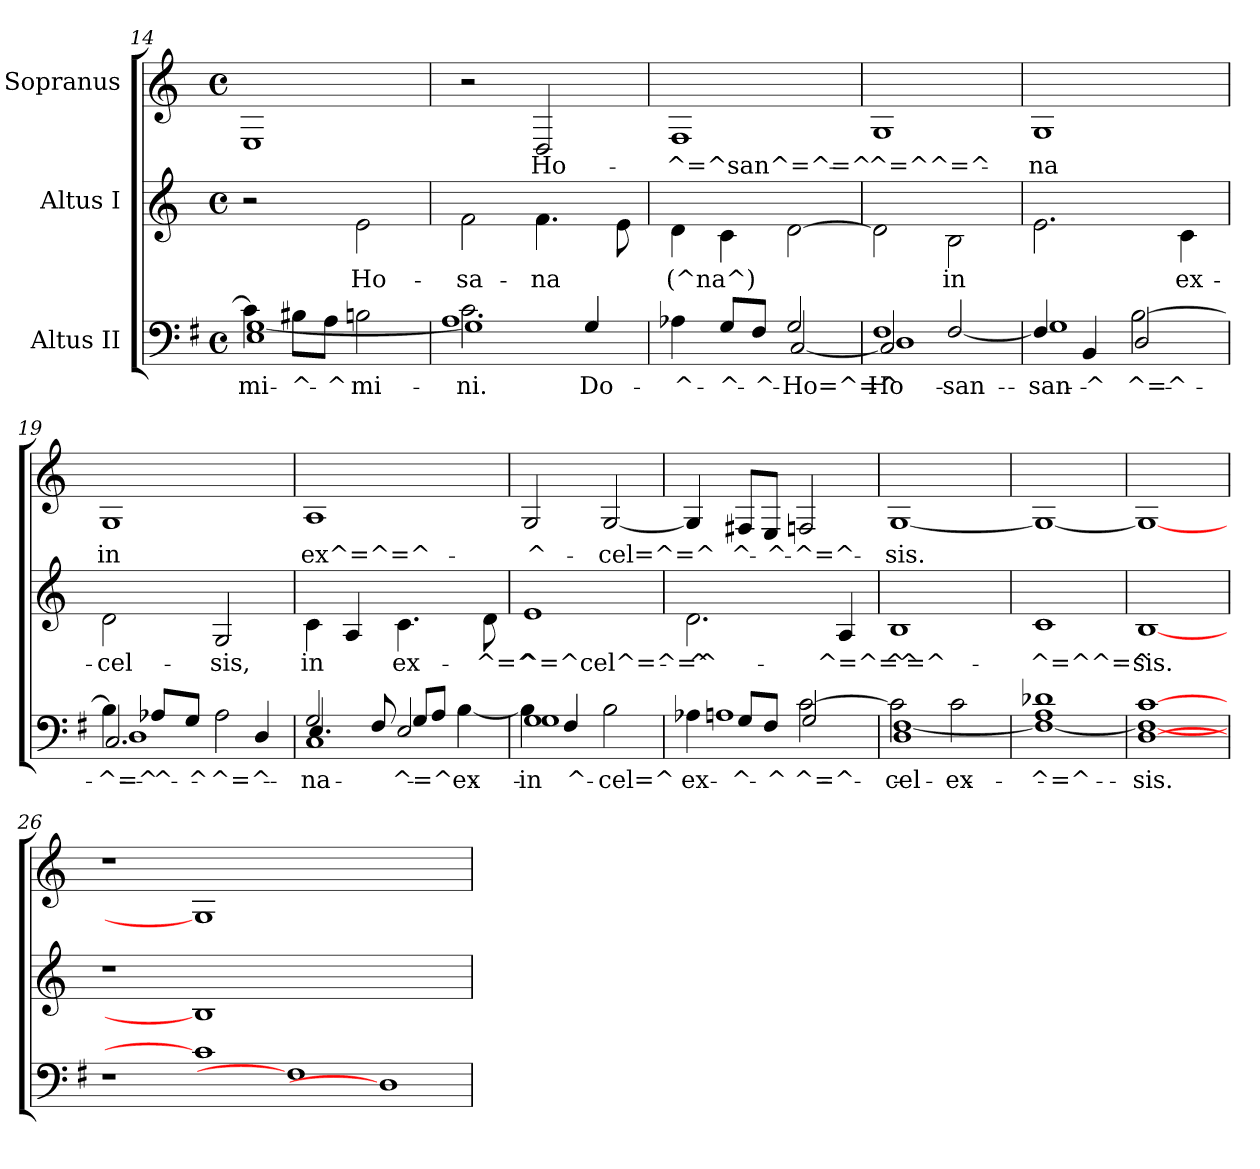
**kern	**text	**kern	**text	**kern	**text
*part3	*part3	*part2	*part2	*part1	*part1
*staff3	*staff3	*staff2	*staff2	*staff1	*staff1
*I"Altus II	*	*I"Altus I	*	*I"Sopranus	*
*clefF4	*	*clefG2	*	*clefG2	*
*ITrd4c7	*	*ITrd-7c-12	*	*ITrd-7c-12	*
*k[]	*	*k[]	*	*k[]	*
*C:	*	*C:	*	*C:	*
*M4/4	*	*M4/4	*	*M4/4	*
*met(c)	*	*met(c)	*	*met(c)	*
=14	=14	=14	=14	=14	=14
*^	*	*	*	*	*
*	*^	*	*	*	*	*
!	!	!	!LO:LY:b	!	!	!	!
4F\]	[<1C	1AA	-mi-	2r	.	1e	.
!	!	!	!LO:LY:b	!	!	!	!
8E#X\L	.	.	-^-	.	.	.	.
!	!	!	!LO:LY:b	!	!	!	!
8D\J	.	.	-^	.	.	.	.
!	!	!	!LO:LY:b	!	!LO:LY:b	!	!
2En\	.	.	mi-	2ee\	Ho-	.	.
=15	=15	=15	=15	=15	=15	=15	=15
!	!	!	!LO:LY:b	!	!	!	!
!	!	!	!LO:LY:b	!	!LO:LY:b	!	!
2.F\	1C]	1D	-ni.	2ff\	-sa-	2r	.
!	!	!	!	!	!LO:LY:b	!	!LO:LY:b
.	.	.	.	4.ff\	-na	2d/	Ho-
!	!	!	!LO:LY:b	!	!	!	!
4C/	.	.	Do-	.	.	.	.
.	.	.	.	8ee\	.	.	.
*v	*v	*v	*	*	*	*	*
!!LO:LB:g=z
=16	=16	=16	=16	=16	=16
!	!LO:LY:b	!	!LO:LY:b	!	!LO:LY:b
*^	*	*	*	*	*
4D-X\	2ryy	^-	4dd\	(^na^)	1f	-^=^san^=^=^-
!	!	!LO:LY:b	!	!	!	!
8C/L	.	-^-	4cc\	.	.	.
!	!	!LO:LY:b	!	!	!	!
8BB/J	.	-^-	.	.	.	.
!	!	!LO:LY:b	!	!	!	!
!	!	!LO:LY:b	!	!	!	!
2C/	[<2FF/	-Ho=^=^	[>2dd\	.	.	.
=17	=17	=17	=17	=17	=17	=17
!	!	!LO:LY:b	!	!	!	!
*	*^	*	*	*	*	*
!	!	!	!LO:LY:b	!	!	!	!LO:LY:b
1BB	2FF/]	1GG	-Ho-	2dd\]	.	1g	-^=^^=^-
!	!	!	!LO:LY:b	!	!LO:LY:b	!	!
.	[<2BB/	.	san-	2b\	in	.	.
=18	=18	=18	=18	=18	=18	=18	=18
!	!	!	!LO:LY:b	!	!	!	!LO:LY:b
2ryy	4BB/]	1C	-san-	2.ee\	.	1g	-na
!	!	!	!LO:LY:b	!	!	!	!
.	4EE/	.	-^-	.	.	.	.
!	!	!	!LO:LY:b	!	!	!	!
!	!	!	!LO:LY:b	!	!	!	!
[>2E\	2GG/	.	-^=^-	.	.	.	.
!	!	!	!	!	!LO:LY:b	!	!
.	.	.	.	4cc\	ex-	.	.
=19	=19	=19	=19	=19	=19	=19	=19
!	!	!	!LO:LY:b	!	!	!	!
!	!	!	!LO:LY:b	!	!LO:LY:b	!	!LO:LY:b
4E\]	2.FF/	1GG	^=^-	2dd\	-cel-	1g	in
!	!	!	!LO:LY:b	!	!	!	!
8D-X/L	.	.	-^-	.	.	.	.
!	!	!	!LO:LY:b	!	!	!	!
8C/J	.	.	-^	.	.	.	.
!	!	!	!LO:LY:b	!	!LO:LY:b	!	!
2D-\	.	.	^=^-	2g/	-sis,	.	.
.	4GG/	.	.	.	.	.	.
=20	=20	=20	=20	=20	=20	=20	=20
!	!	!	!LO:LY:b	!	!	!	!
!	!	!	!LO:LY:b	!	!	!	!
!	!	!	!LO:LY:b	!	!LO:LY:b	!	!LO:LY:b
2C/	4.AA/	1FF	-na	4cc\	in	1a	ex^=^=^-
.	.	.	.	4a/	.	.	.
.	8BB/	.	.	.	.	.	.
!	!	!	!LO:LY:b	!	!LO:LY:b	!	!
2AA/	8C/L	.	-^=^-	4.cc\	ex-	.	.
.	8D/J	.	.	.	.	.	.
!	!	!	!LO:LY:b	!	!	!	!
.	[>4E\	.	ex-	.	.	.	.
!	!	!	!	!	!LO:LY:b	!	!
.	.	.	.	8dd\	-^=^	.	.
!!LO:PB:g=z
=21	=21	=21	=21	=21	=21	=21	=21
!	!	!	!LO:LY:b	!	!	!	!
!	!	!	!LO:LY:b	!	!LO:LY:b	!	!LO:LY:b
1C	4E\]	1C	in	1ee	^=^cel^=^=^-	2g/	-^-
!	!	!	!LO:LY:b	!	!	!	!
.	4BB/	.	^-	.	.	.	.
!	!	!	!LO:LY:b	!	!	!	!LO:LY:b
.	2E\	.	-cel=^	.	.	[<2g/	-cel=^=^
=22	=22	=22	=22	=22	=22	=22	=22
!	!	!	!LO:LY:b	!	!	!	!
!	!	!	!LO:LY:b	!	!LO:LY:b	!	!
2ryy	4D-X\	1D	-ex-	2.dd\	-^-	4g/]	.
!	!	!	!LO:LY:b	!	!	!	!LO:LY:b
.	8C/L	.	-^-	.	.	8f#X/L	^-
!	!	!	!LO:LY:b	!	!	!	!LO:LY:b
.	8BB/J	.	-^-	.	.	8e/J	-^-
!	!	!	!LO:LY:b	!	!	!	!
!	!	!	!LO:LY:b	!	!	!	!LO:LY:b
[>2F\	2C/	.	-^=^-	.	.	2fn/	-^=^-
!	!	!	!	!	!LO:LY:b	!	!
.	.	.	.	4a/	-^=^=^	.	.
=23	=23	=23	=23	=23	=23	=23	=23
!	!	!	!LO:LY:b	!	!	!	!
!	!	!	!LO:LY:b	!	!LO:LY:b	!	!LO:LY:b
2F\]	[<1BB	1GG	cel-	1b	^=^-	[<1g	-sis.
!	!	!	!LO:LY:b	!	!	!	!
2F\	.	.	-ex-	.	.	.	.
=24	=24	=24	=24	=24	=24	=24	=24
!	!	!	!LO:LY:b	!	!	!	!
!	!	!	!LO:LY:b	!	!LO:LY:b	!	!
1G-X	1BB_	1D	-^=^-	1cc	-^=^^=^-	1g_	.
=25	=25	=25	=25	=25	=25	=25	=25
!	!	!	!LO:LY:b	!	!	!	!
!	!	!	!LO:LY:b	!	!LO:LY:b	!	!
[1F	1BB_	[1GG	sis.	[1b	-sis.	1g_	.
*v	*v	*v	*	*	*	*	*
!!LO:LB:g=z
=26	=26	=26	=26	=26	=26
1r	.	1r	.	1r	.
1F]	.	1b]	.	1g]	.
1BB]	.	0ryy	.	0ryy	.
1GG]	.	.	.	.	.
=	=	=	=	=	=
*-	*-	*-	*-	*-	*-
